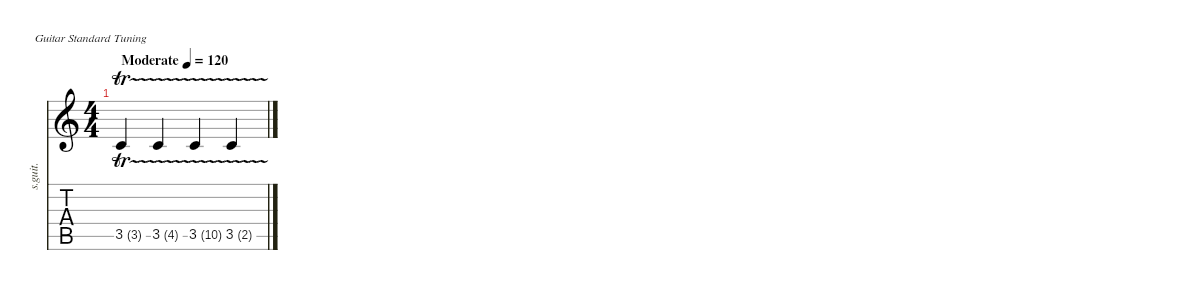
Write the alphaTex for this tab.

\defaultSystemsLayout 4
\hideDynamics
\bracketExtendMode nobrackets
\otherSystemsTrackNameOrientation horizontal
\track ("Track 1" "s.guit.") {instrument acousticguitarsteel}
\staff {score tabs}
\tuning (E4 B3 G3 D3 A2 E2)
\ts (4 4)
\beaming (8 2 2 2 2)
\tempo (120 "Moderate")
\clef g2
\ks c
3.5{tr (3 16)}.4{dy f instrument acousticguitarsteel beam Up} 3.5{tr (4 16)}.4{beam Up} 3.5{tr (10 16)}.4{beam Up} 3.5{tr (2 16)}.4{beam Up}
